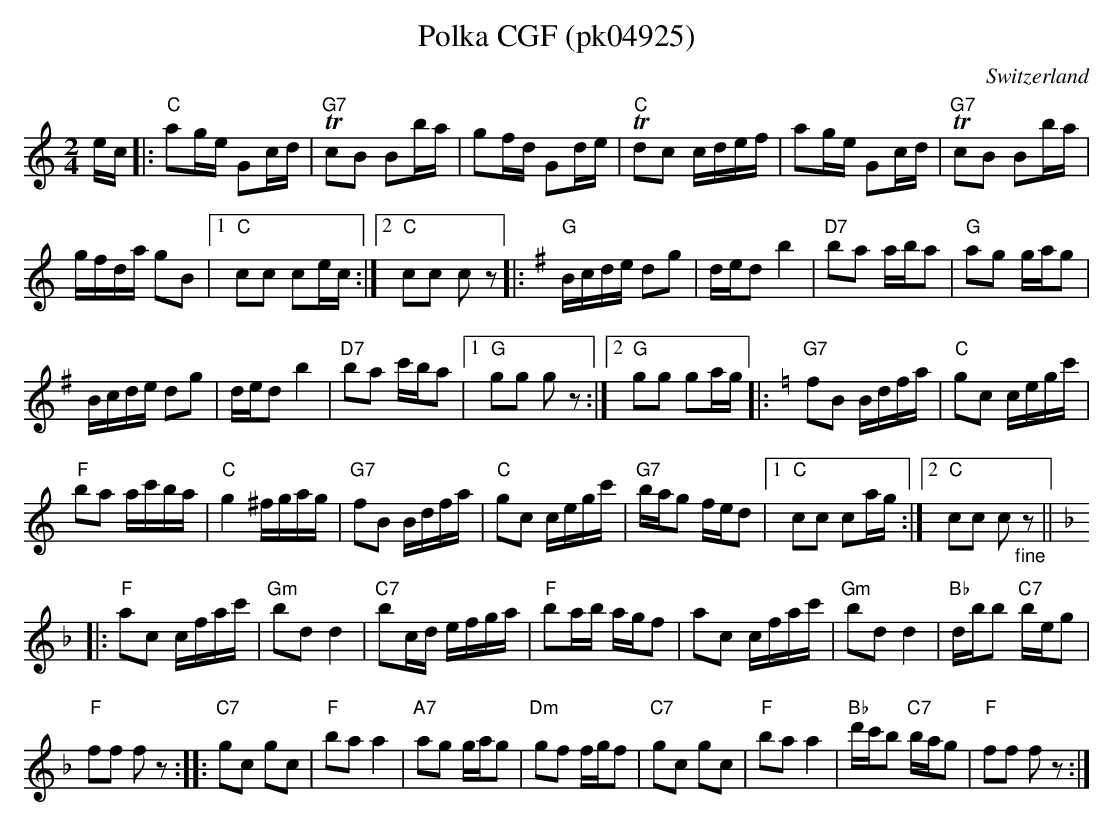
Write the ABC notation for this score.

X:1
T: Polka CGF (pk04925)
M:2/4
L:1/16
O:Switzerland
K:C major
ec |: "C"a2ge G2cd | "G7"Tc2B2 B2ba | g2fd G2de | "C"Td2c2 cdef | a2ge G2cd | "G7"Tc2B2 B2ba |
 gfda g2B2 |1 "C"c2c2 c2ec :|2 "C"c2c2 c2z2 [K:G] \
|: "G"Bcde d2g2 | ded2 b4 | "D7"b2a2 aba2 | "G"a2g2 gag2 |
 Bcde d2g2 | ded2 b4 | "D7"b2a2 c'ba2 |1 "G"g2g2 g2z2 :|2 "G"g2g2 g2ag [K:C] \
|: "G7"f2B2 Bdfa | "C"g2c2 cegc' |
 "F"b2a2 ac'ba | "C"g4 ^fgag | "G7"f2B2 Bdfa | "C"g2c2 cegc' | "G7"bag2 fed2 |1 "C"c2c2 c2ag :|2 "C"c2c2 c2"_fine"z2 || [K:F]
|: "F"a2c2 cfac' | "Gm"b2d2d4 | "C7"b2cd efga | "F"b2ab agf2 | a2c2 cfac' | "Gm"b2d2d4 | "Bb"dbb2 "C7"beg2 |
 "F"f2f2 f2z2 :: \
"C7"g2c2 g2c2 | "F"b2a2a4 | "A7"a2g2 gag2 | "Dm"g2f2 fgf2 | "C7"g2c2 g2c2 | "F"b2a2a4 | "Bb"d'c'b2 "C7"bag2 | "F"f2f2 f2z2 :|
